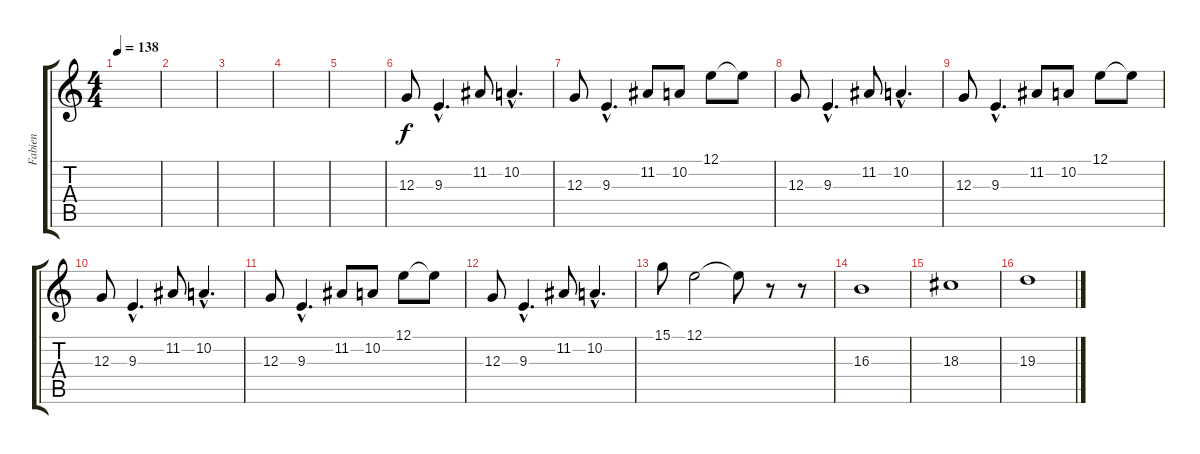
\track ("Fabien" "Fabien") {instrument tenorsax}
\staff {score tabs}
\tuning (E4 B3 G3 D3 A2 E2) {hide}
\ts (4 4)
\tempo 138
\clef g2
\ks c
|
|
|
|
|
12.3.8 9.3{hac}.4{d} 11.2.8 10.2{hac}.4{d} |
12.3.8 9.3{hac}.4{d} 11.2.8 10.2.8 12.1.8 12.1{t}.8 |
12.3.8 9.3{hac}.4{d} 11.2.8 10.2{hac}.4{d} |
12.3.8 9.3{hac}.4{d} 11.2.8 10.2.8 12.1.8 12.1{t}.8 |
12.3.8 9.3{hac}.4{d} 11.2.8 10.2{hac}.4{d} |
12.3.8 9.3{hac}.4{d} 11.2.8 10.2.8 12.1.8 12.1{t}.8 |
12.3.8 9.3{hac}.4{d} 11.2.8 10.2{hac}.4{d} |
15.1.8 12.1.2 12.1{t}.8 r.8 r.8 |
16.3.1 |
18.3.1 |
19.3.1
